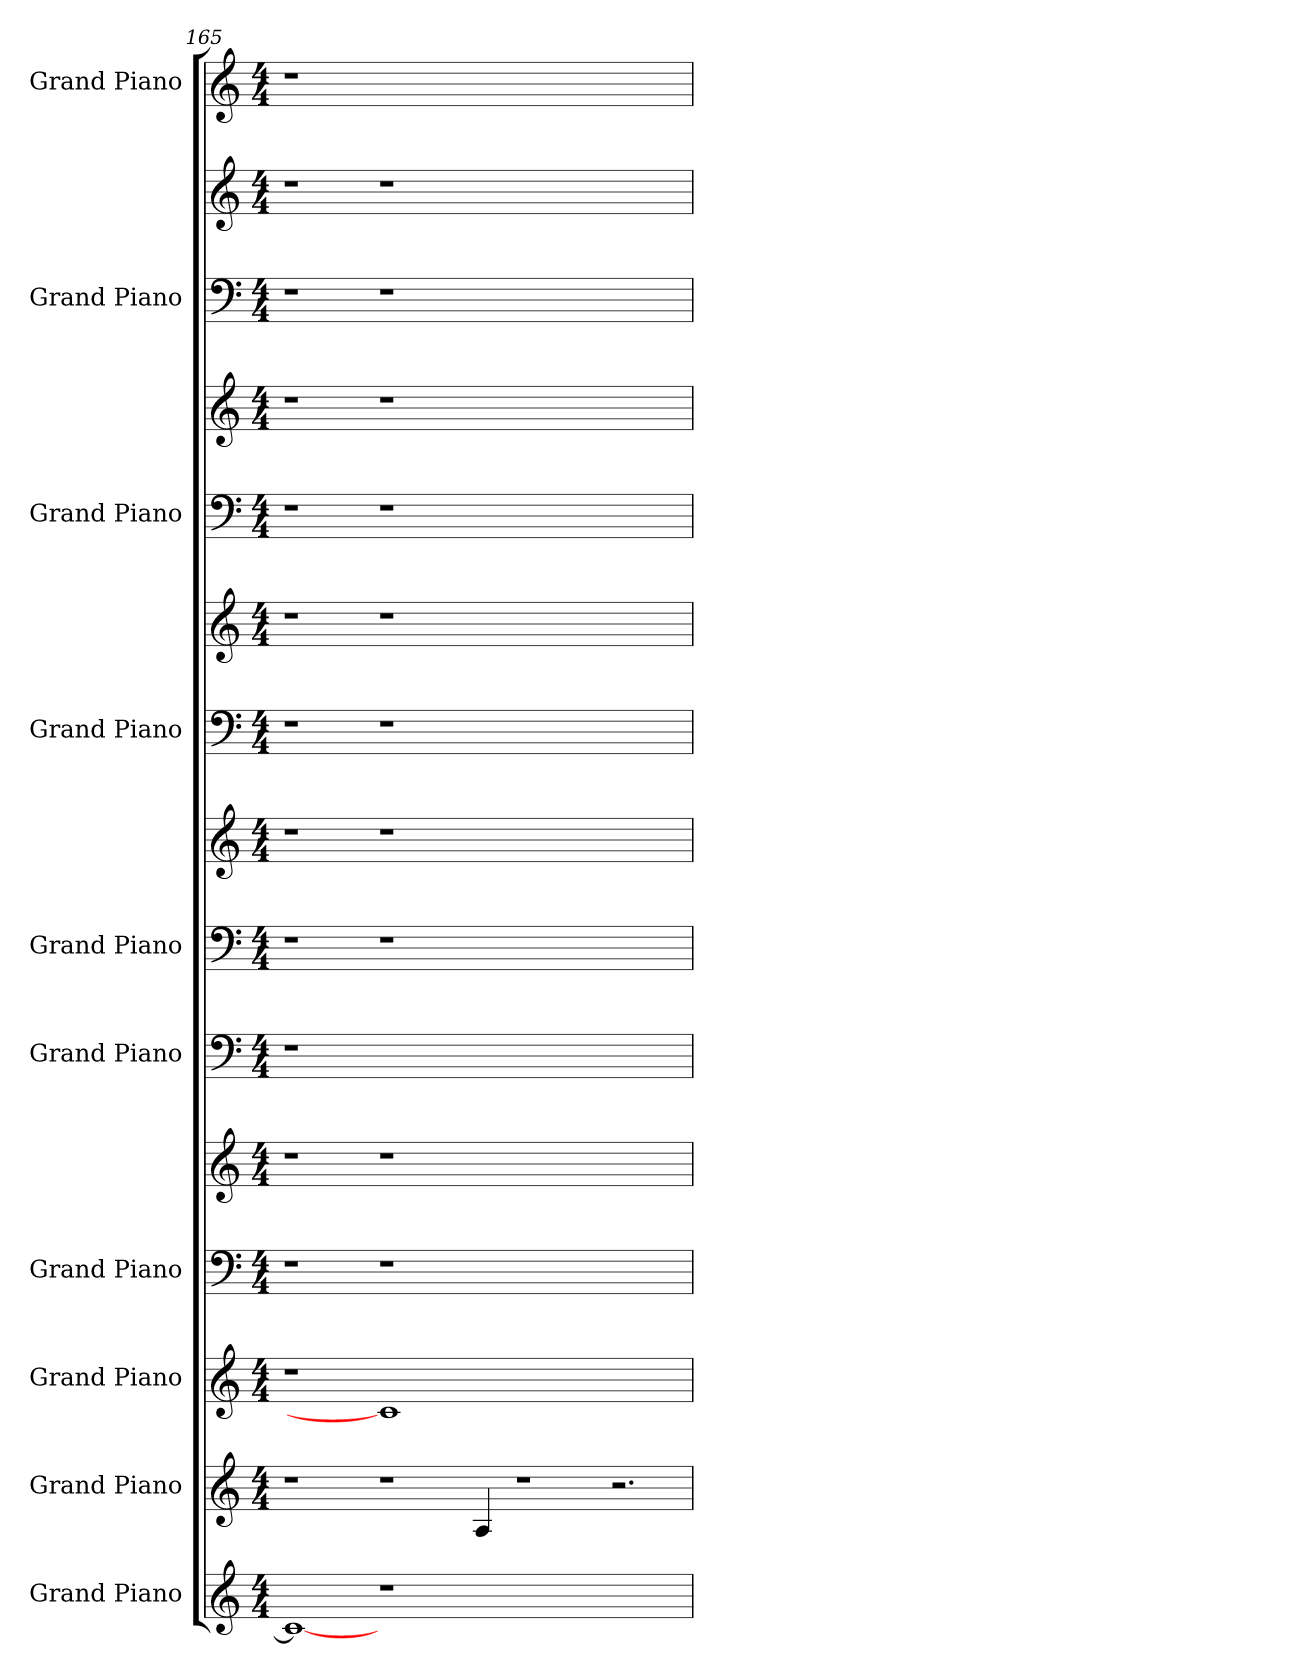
**kern	**kern	**kern	**kern	**kern	**kern	**kern	**kern	**kern	**kern	**kern	**kern	**kern	**kern	**kern
*part10	*part9	*part8	*part7	*part7	*part6	*part5	*part5	*part4	*part4	*part3	*part3	*part2	*part2	*part1
*staff15	*staff14	*staff13	*staff12	*staff11	*staff10	*staff9	*staff8	*staff7	*staff6	*staff5	*staff4	*staff3	*staff2	*staff1
*I"Grand Piano	*I"Grand Piano	*I"Grand Piano	*I"Grand Piano	*	*I"Grand Piano	*I"Grand Piano	*	*I"Grand Piano	*	*I"Grand Piano	*	*I"Grand Piano	*	*I"Grand Piano
*clefG2	*clefG2	*clefG2	*clefF4	*clefG2	*clefF4	*clefF4	*clefG2	*clefF4	*clefG2	*clefF4	*clefG2	*clefF4	*clefG2	*clefG2
*k[]	*k[]	*k[]	*k[]	*k[]	*k[]	*k[]	*k[]	*k[]	*k[]	*k[]	*k[]	*k[]	*k[]	*k[]
*C:	*C:	*C:	*C:	*C:	*C:	*C:	*C:	*C:	*C:	*C:	*C:	*C:	*C:	*C:
*M4/4	*M4/4	*M4/4	*M4/4	*M4/4	*M4/4	*M4/4	*M4/4	*M4/4	*M4/4	*M4/4	*M4/4	*M4/4	*M4/4	*M4/4
=165	=165	=165	=165	=165	=165	=165	=165	=165	=165	=165	=165	=165	=165	=165
1c_	1r	1r	1r	1r	1r	1r	1r	1r	1r	1r	1r	1r	1r	1r
1r	1r	1c]	1r	1r	0.ryy	1r	1r	1r	1r	1r	1r	1r	1r	0.ryy
0ryy	4A	0ryy	0ryy	0ryy	.	0ryy	0ryy	0ryy	0ryy	0ryy	0ryy	0ryy	0ryy	.
.	1r	.	.	.	.	.	.	.	.	.	.	.	.	.
.	2.r	.	.	.	.	.	.	.	.	.	.	.	.	.
=	=	=	=	=	=	=	=	=	=	=	=	=	=	=
*-	*-	*-	*-	*-	*-	*-	*-	*-	*-	*-	*-	*-	*-	*-
